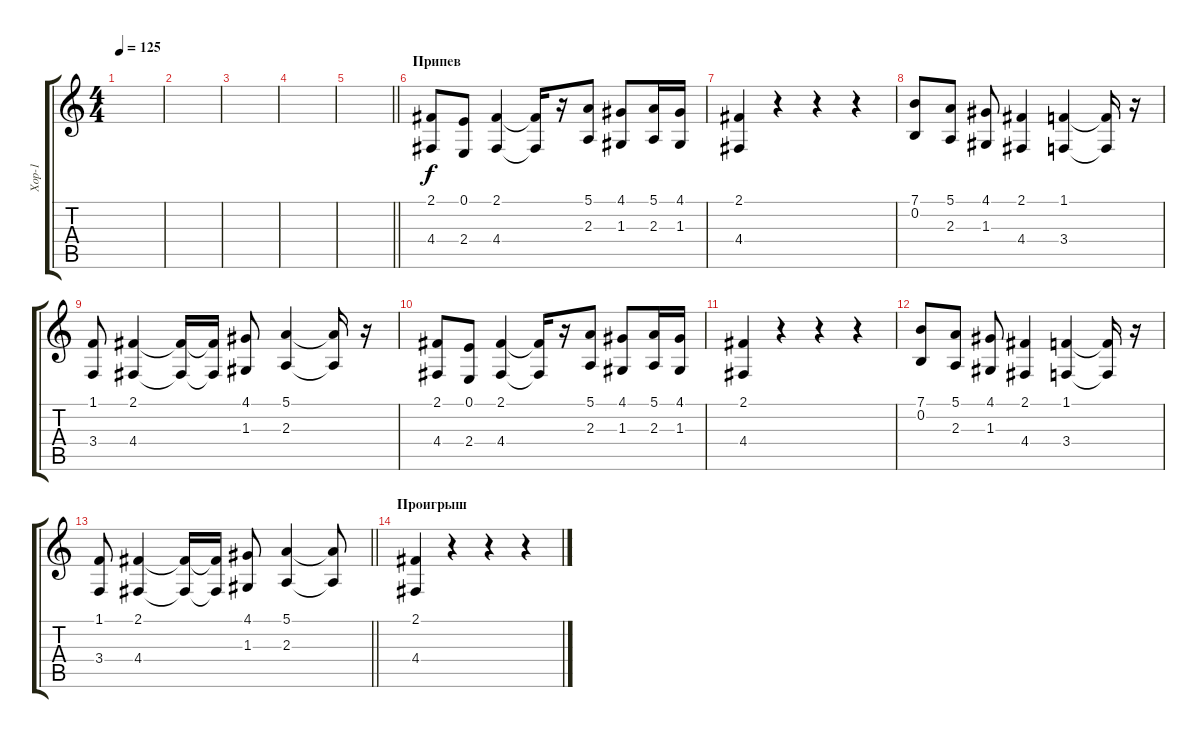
\track ("Хор-1" "Хор-1") {instrument choiraahs}
\staff {score tabs}
\tuning (E4 B3 G3 D3 A2 E2) {hide}
\ts (4 4)
\tempo 125
\clef g2
\ks c
|
|
|
|
\barLineRight lightlight
|
\section ("" "Припев")
(2.1 4.4).8 (0.1 2.4).8 (2.1 4.4).4 (2.1{t} 4.4{t}).16 r.16 (5.1 2.3).8 (4.1 1.3).8 (5.1 2.3).16 (4.1 1.3).16 |
(2.1 4.4).4 r.4 r.4 r.4 |
(7.1 0.2).8 (5.1 2.3).8 (4.1 1.3).8 (2.1 4.4).4 (1.1 3.4).4 (1.1{t} 3.4{t}).16 r.16 |
(1.1 3.4).8 (2.1 4.4).4 (2.1{t} 4.4{t}).16 (2.1{t} 4.4{t}).16 (4.1 1.3).8 (5.1 2.3).4 (5.1{t} 2.3{t}).16 r.16 |
(2.1 4.4).8 (0.1 2.4).8 (2.1 4.4).4 (2.1{t} 4.4{t}).16 r.16 (5.1 2.3).8 (4.1 1.3).8 (5.1 2.3).16 (4.1 1.3).16 |
(2.1 4.4).4 r.4 r.4 r.4 |
(7.1 0.2).8 (5.1 2.3).8 (4.1 1.3).8 (2.1 4.4).4 (1.1 3.4).4 (1.1{t} 3.4{t}).16 r.16 |
\barLineRight lightlight
(1.1 3.4).8 (2.1 4.4).4 (2.1{t} 4.4{t}).16 (2.1{t} 4.4{t}).16 (4.1 1.3).8 (5.1 2.3).4 (5.1{t} 2.3{t}).8 |
\section ("" "Проигрыш")
(2.1 4.4).4 r.4 r.4 r.4
